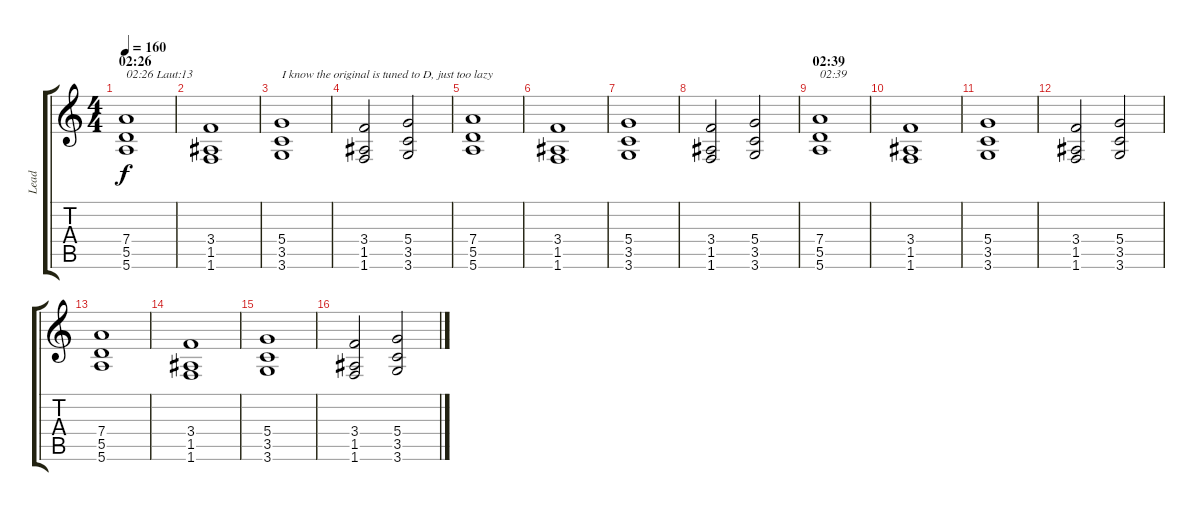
\track ("Lead" "Lead") {instrument distortionguitar}
\staff {score tabs}
\tuning (E4 B3 G3 D3 A2 E2) {hide}
\ts (4 4)
\section ("" "02:26 ")
\tempo 160
\clef g2
\ks c
(7.4 5.5 5.6).1{txt "02:26 Laut:13" dy f instrument distortionguitar} |
(3.4 1.5 1.6).1 |
(5.4 3.5 3.6).1{txt "I know the original is tuned to D, just too lazy"} |
(3.4 1.5 1.6).2 (5.4 3.5 3.6).2 |
(7.4 5.5 5.6).1 |
(3.4 1.5 1.6).1 |
(5.4 3.5 3.6).1 |
(3.4 1.5 1.6).2 (5.4 3.5 3.6).2 |
\section ("" "02:39")
(7.4 5.5 5.6).1{txt "02:39"} |
(3.4 1.5 1.6).1 |
(5.4 3.5 3.6).1 |
(3.4 1.5 1.6).2 (5.4 3.5 3.6).2 |
(7.4 5.5 5.6).1 |
(3.4 1.5 1.6).1 |
(5.4 3.5 3.6).1 |
(3.4 1.5 1.6).2 (5.4 3.5 3.6).2
